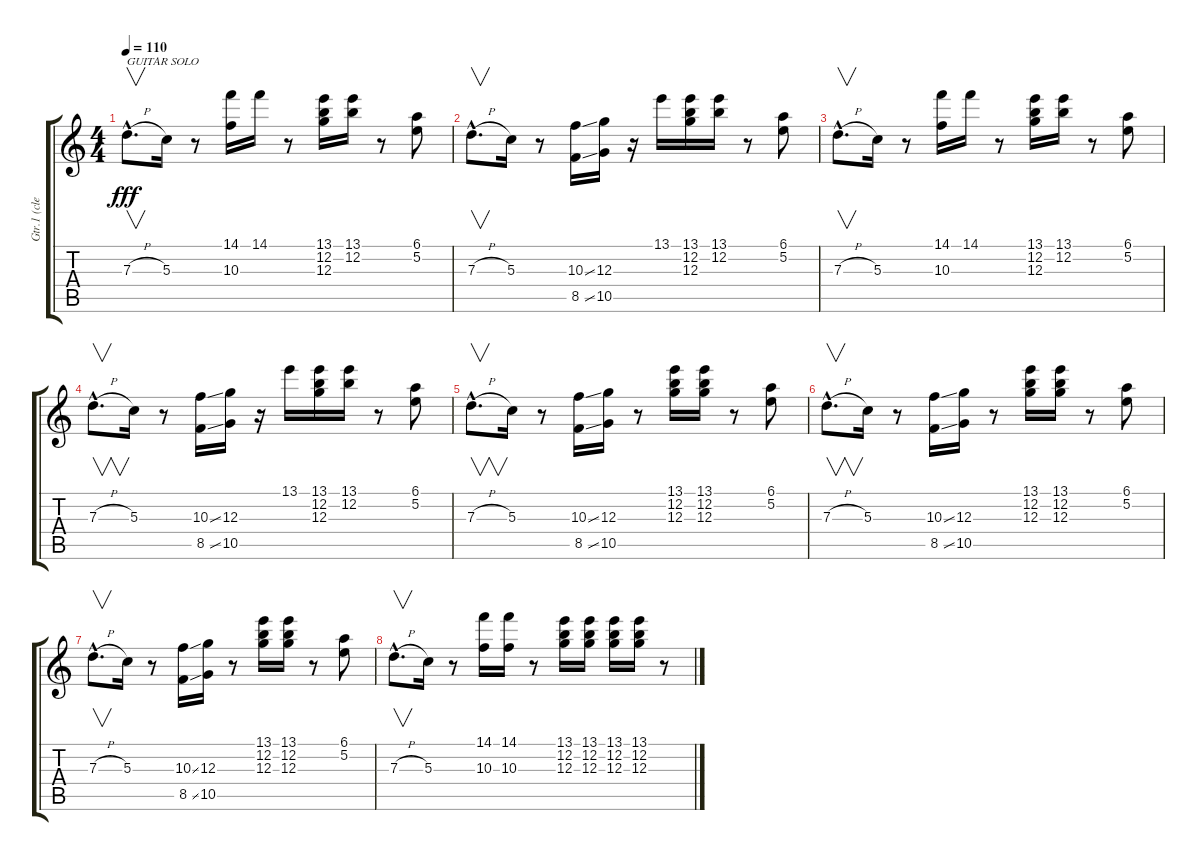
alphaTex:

\track ("Gtr.1 (clean)" "Gtr.1 (cle") {instrument electricguitarclean}
\staff {score tabs}
\tuning (Eb4 B3 G3 D3 A2 E2) {hide}
\ts (4 4)
\tempo 110
\clef g2
\ks c
7.3{h hac}.8{v d txt "GUITAR SOLO" dy fff} 5.3.16 r.8 (14.1 10.3).16 14.1.16 r.8 (13.1 12.2 12.3).16 (13.1 12.2).16 r.8 (6.1 5.2).8 |
7.3{h hac}.8{v d} 5.3.16 r.8 (10.3{ss} 8.5{ss}).16 (12.3 10.5).16 r.16 13.1.16 (13.1 12.2 12.3).16 (13.1 12.2).16 r.8 (6.1 5.2).8 |
7.3{h hac}.8{v d} 5.3.16 r.8 (14.1 10.3).16 14.1.16 r.8 (13.1 12.2 12.3).16 (13.1 12.2).16 r.8 (6.1 5.2).8 |
7.3{h hac}.8{v d} 5.3.16 r.8 (10.3{ss} 8.5{ss}).16 (12.3 10.5).16 r.16 13.1.16 (13.1 12.2 12.3).16 (13.1 12.2).16 r.8 (6.1 5.2).8 |
7.3{h hac}.8{v d} 5.3.16 r.8 (10.3{ss} 8.5{ss}).16 (12.3 10.5).16 r.8 (13.1 12.2 12.3).16 (13.1 12.2 12.3).16 r.8 (6.1 5.2).8 |
7.3{h hac}.8{v d} 5.3.16 r.8 (10.3{ss} 8.5{ss}).16 (12.3 10.5).16 r.8 (13.1 12.2 12.3).16 (13.1 12.2 12.3).16 r.8 (6.1 5.2).8 |
7.3{h hac}.8{v d} 5.3.16 r.8 (10.3{ss} 8.5{ss}).16 (12.3 10.5).16 r.8 (13.1 12.2 12.3).16 (13.1 12.2 12.3).16 r.8 (6.1 5.2).8 |
7.3{h hac}.8{v d} 5.3.16 r.8 (14.1 10.3).16 (14.1 10.3).16 r.8 (13.1 12.2 12.3).16 (13.1 12.2 12.3).16 (13.1 12.2 12.3).16 (13.1 12.2 12.3).16 r.8
